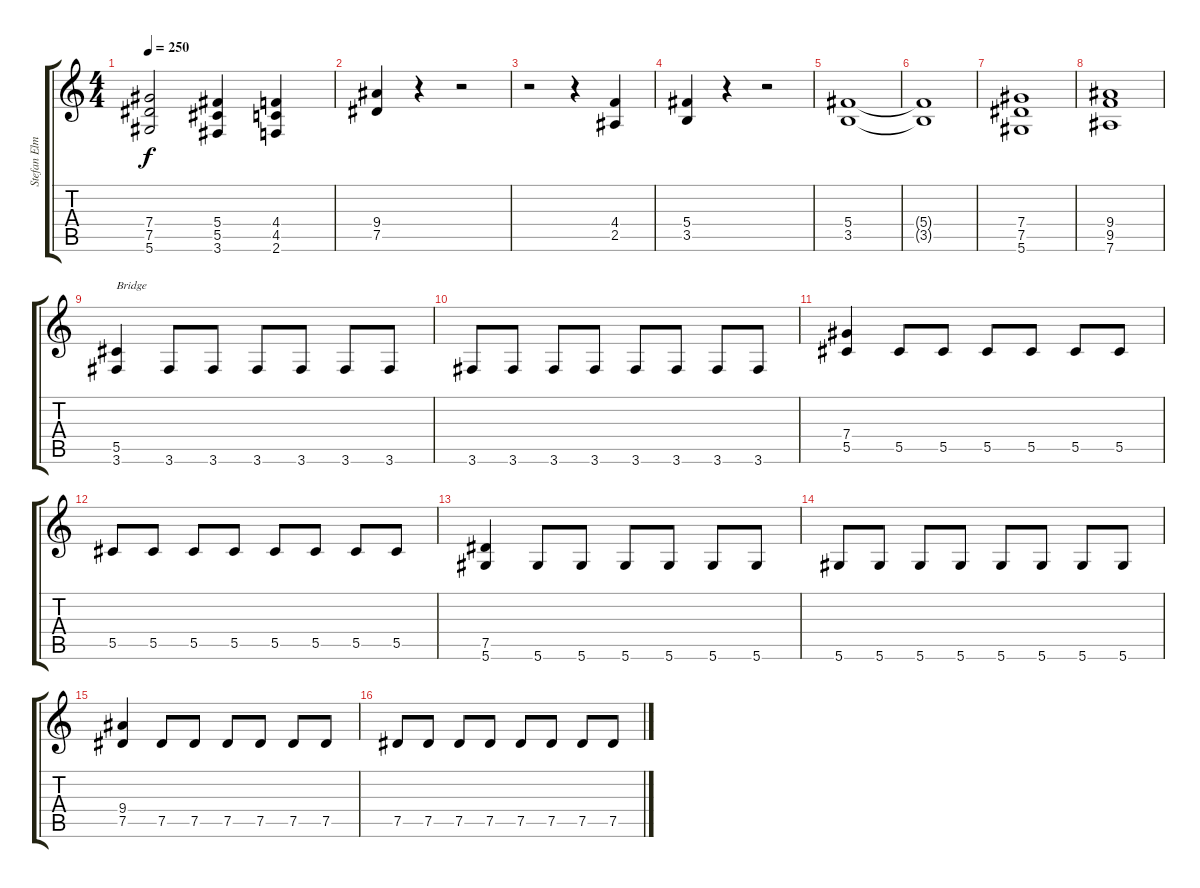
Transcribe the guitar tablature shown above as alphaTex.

\track ("Stefan Elmgren (Rhythm Guitar)" "Stefan Elm") {instrument distortionguitar}
\staff {score tabs}
\tuning (Eb4 Bb3 Gb3 Db3 Ab2 Eb2) {hide}
\ts (4 4)
\tempo 250
\clef g2
\ks c
(7.4 7.5 5.6).2{dy f} (5.4 5.5 3.6).4 (4.4 4.5 2.6).4 |
(9.4 7.5).4 r.4 r.2 |
r.2 r.4 (4.4 2.5).4 |
(5.4 3.5).4 r.4 r.2 |
(5.4 3.5).1 |
(5.4{t} 3.5{t}).1 |
(7.4 7.5 5.6).1 |
(9.4 9.5 7.6).1 |
(5.5 3.6).4{txt "Bridge"} 3.6.8 3.6.8 3.6.8 3.6.8 3.6.8 3.6.8 |
3.6.8 3.6.8 3.6.8 3.6.8 3.6.8 3.6.8 3.6.8 3.6.8 |
(7.4 5.5).4 5.5.8 5.5.8 5.5.8 5.5.8 5.5.8 5.5.8 |
5.5.8 5.5.8 5.5.8 5.5.8 5.5.8 5.5.8 5.5.8 5.5.8 |
(7.5 5.6).4 5.6.8 5.6.8 5.6.8 5.6.8 5.6.8 5.6.8 |
5.6.8 5.6.8 5.6.8 5.6.8 5.6.8 5.6.8 5.6.8 5.6.8 |
(9.4 7.5).4 7.5.8 7.5.8 7.5.8 7.5.8 7.5.8 7.5.8 |
7.5.8 7.5.8 7.5.8 7.5.8 7.5.8 7.5.8 7.5.8 7.5.8
